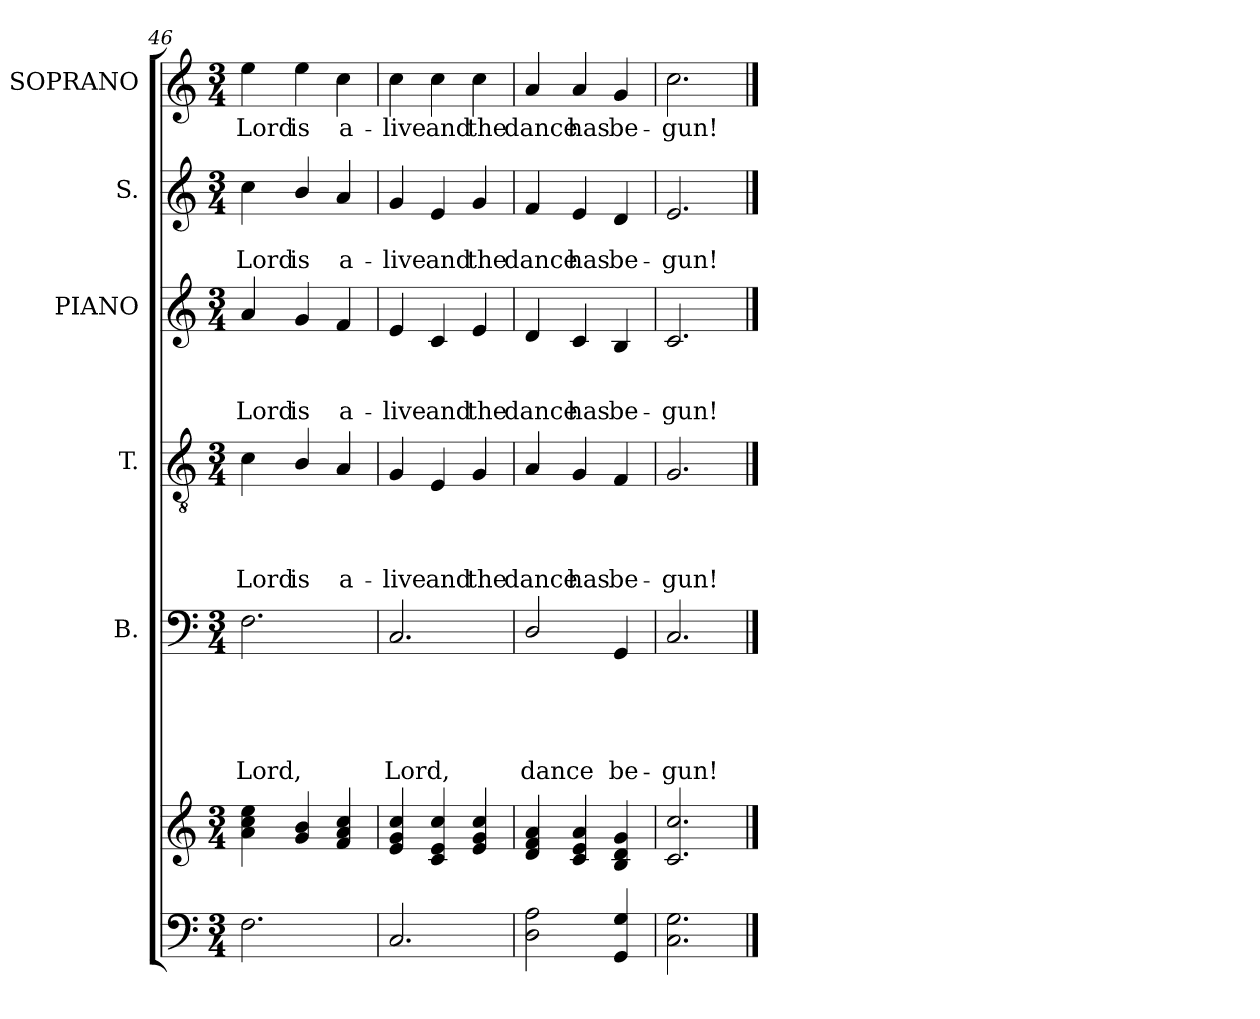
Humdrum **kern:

**kern	**kern	**kern	**text	**text	**text	**text	**text	**kern	**text	**text	**text	**text	**kern	**text	**text	**text	**kern	**text	**text	**kern	**text
*part6	*part6	*part5	*part5	*part5	*part5	*part5	*part5	*part4	*part4	*part4	*part4	*part4	*part3	*part3	*part3	*part3	*part2	*part2	*part2	*part1	*part1
*staff7	*staff6	*staff5	*staff5	*staff5	*staff5	*staff5	*staff5	*staff4	*staff4	*staff4	*staff4	*staff4	*staff3	*staff3	*staff3	*staff3	*staff2	*staff2	*staff2	*staff1	*staff1
*	*	*I"B.	*	*	*	*	*	*I"T.	*	*	*	*	*I"PIANO	*	*	*	*I"S.	*	*	*I"SOPRANO	*
*	*	*I'B.	*	*	*	*	*	*I'T.	*	*	*	*	*I'A.	*	*	*	*I'S.	*	*	*I'S.	*
*clefF4	*clefG2	*clefF4	*	*	*	*	*	*clefGv2	*	*	*	*	*clefG2	*	*	*	*clefG2	*	*	*clefG2	*
*k[]	*k[]	*k[]	*	*	*	*	*	*k[]	*	*	*	*	*k[]	*	*	*	*k[]	*	*	*k[]	*
*C:	*C:	*C:	*	*	*	*	*	*C:	*	*	*	*	*C:	*	*	*	*C:	*	*	*C:	*
*M3/4	*M3/4	*M3/4	*	*	*	*	*	*M3/4	*	*	*	*	*M3/4	*	*	*	*M3/4	*	*	*M3/4	*
=46	=46	=46	=46	=46	=46	=46	=46	=46	=46	=46	=46	=46	=46	=46	=46	=46	=46	=46	=46	=46	=46
!	!	!	!	!	!	!	!LO:LY:b	!	!	!	!	!LO:LY:b	!	!	!	!LO:LY:b	!	!	!LO:LY:b	!	!LO:LY:b
2.F\	4a\ 4cc\ 4ee\	2.F\	.	.	.	.	Lord,	4c\	.	.	.	Lord	4a/	.	.	Lord	4cc\	.	Lord	4ee\	Lord
!	!	!	!	!	!	!	!	!	!	!	!	!LO:LY:b	!	!	!	!LO:LY:b	!	!	!LO:LY:b	!	!LO:LY:b
.	4g/ 4b/	.	.	.	.	.	.	4B/	.	.	.	is	4g/	.	.	is	4b/	.	is	4ee\	is
!	!	!	!	!	!	!	!	!	!	!	!	!LO:LY:b	!	!	!	!LO:LY:b	!	!	!LO:LY:b	!	!LO:LY:b
.	4f/ 4a/ 4cc/	.	.	.	.	.	.	4A/	.	.	.	a-	4f/	.	.	a-	4a/	.	a-	4cc\	a-
=47	=47	=47	=47	=47	=47	=47	=47	=47	=47	=47	=47	=47	=47	=47	=47	=47	=47	=47	=47	=47	=47
!	!	!	!	!	!	!	!LO:LY:b	!	!	!	!	!LO:LY:b	!	!	!	!LO:LY:b	!	!	!LO:LY:b	!	!LO:LY:b
2.C/	4e/ 4g/ 4cc/	2.C/	.	.	.	.	Lord,	4G/	.	.	.	-live	4e/	.	.	-live	4g/	.	-live	4cc\	-live
!	!	!	!	!	!	!	!	!	!	!	!	!LO:LY:b	!	!	!	!LO:LY:b	!	!	!LO:LY:b	!	!LO:LY:b
.	4c/ 4e/ 4cc/	.	.	.	.	.	.	4E/	.	.	.	and	4c/	.	.	and	4e/	.	and	4cc\	and
!	!	!	!	!	!	!	!	!	!	!	!	!LO:LY:b	!	!	!	!LO:LY:b	!	!	!LO:LY:b	!	!LO:LY:b
.	4e/ 4g/ 4cc/	.	.	.	.	.	.	4G/	.	.	.	the	4e/	.	.	the	4g/	.	the	4cc\	the
=48	=48	=48	=48	=48	=48	=48	=48	=48	=48	=48	=48	=48	=48	=48	=48	=48	=48	=48	=48	=48	=48
!	!	!	!	!	!	!	!LO:LY:b	!	!	!	!	!LO:LY:b	!	!	!	!LO:LY:b	!	!	!LO:LY:b	!	!LO:LY:b
2D\ 2A\	4d/ 4f/ 4a/	2D/	.	.	.	.	dance	4A/	.	.	.	dance	4d/	.	.	dance	4f/	.	dance	4a/	dance
!	!	!	!	!	!	!	!	!	!	!	!	!LO:LY:b	!	!	!	!LO:LY:b	!	!	!LO:LY:b	!	!LO:LY:b
.	4c/ 4e/ 4a/	.	.	.	.	.	.	4G/	.	.	.	has	4c/	.	.	has	4e/	.	has	4a/	has
!	!	!	!	!	!	!	!LO:LY:b	!	!	!	!	!LO:LY:b	!	!	!	!LO:LY:b	!	!	!LO:LY:b	!	!LO:LY:b
4GG/ 4G/	4B/ 4d/ 4g/	4GG/	.	.	.	.	be-	4F/	.	.	.	be-	4B/	.	.	be-	4d/	.	be-	4g/	be-
=49	=49	=49	=49	=49	=49	=49	=49	=49	=49	=49	=49	=49	=49	=49	=49	=49	=49	=49	=49	=49	=49
!	!	!	!	!	!	!	!LO:LY:b	!	!	!	!	!LO:LY:b	!	!	!	!LO:LY:b	!	!	!LO:LY:b	!	!LO:LY:b
2.C\ 2.G\	2.c/ 2.cc/	2.C/	.	.	.	.	-gun!	2.G/	.	.	.	-gun!	2.c/	.	.	-gun!	2.e/	.	-gun!	2.cc\	-gun!
==	==	==	==	==	==	==	==	==	==	==	==	==	==	==	==	==	==	==	==	==	==
*-	*-	*-	*-	*-	*-	*-	*-	*-	*-	*-	*-	*-	*-	*-	*-	*-	*-	*-	*-	*-	*-
